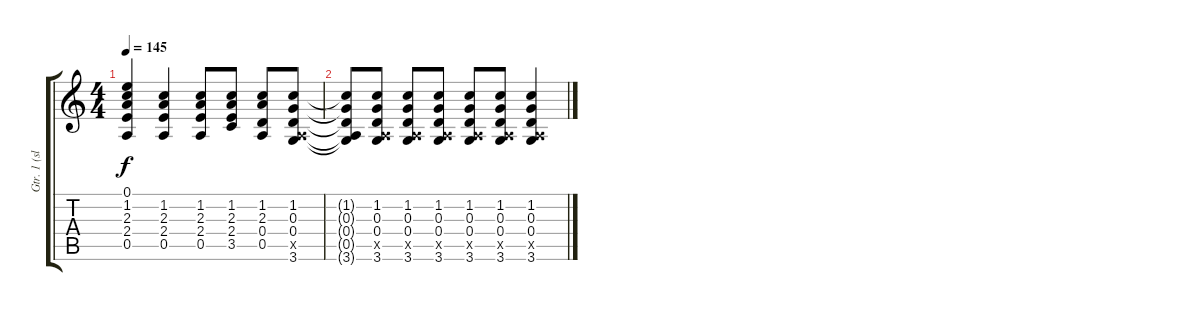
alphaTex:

\track ("Gtr. 1 (slight dist.)" "Gtr. 1 (sl") {instrument overdrivenguitar}
\staff {score tabs}
\tuning (E4 B3 G3 D3 A2 E2) {hide}
\ts (4 4)
\tempo 145
\clef g2
\ks c
(0.1 1.2 2.3 2.4 0.5).4{dy f} (1.2 2.3 2.4 0.5).4 (1.2 2.3 2.4 0.5).8 (1.2 2.3 2.4 3.5).8 (1.2 2.3 0.4 0.5).8 (1.2 0.3 0.4 0.5{x} 3.6).8 |
(1.2{t} 0.3{t} 0.4{t} 0.5{t} 3.6{t}).8 (1.2 0.3 0.4 0.5{x} 3.6).8 (1.2 0.3 0.4 0.5{x} 3.6).8 (1.2 0.3 0.4 0.5{x} 3.6).8 (1.2 0.3 0.4 0.5{x} 3.6).8 (1.2 0.3 0.4 0.5{x} 3.6).8 (1.2 0.3 0.4 0.5{x} 3.6).4
